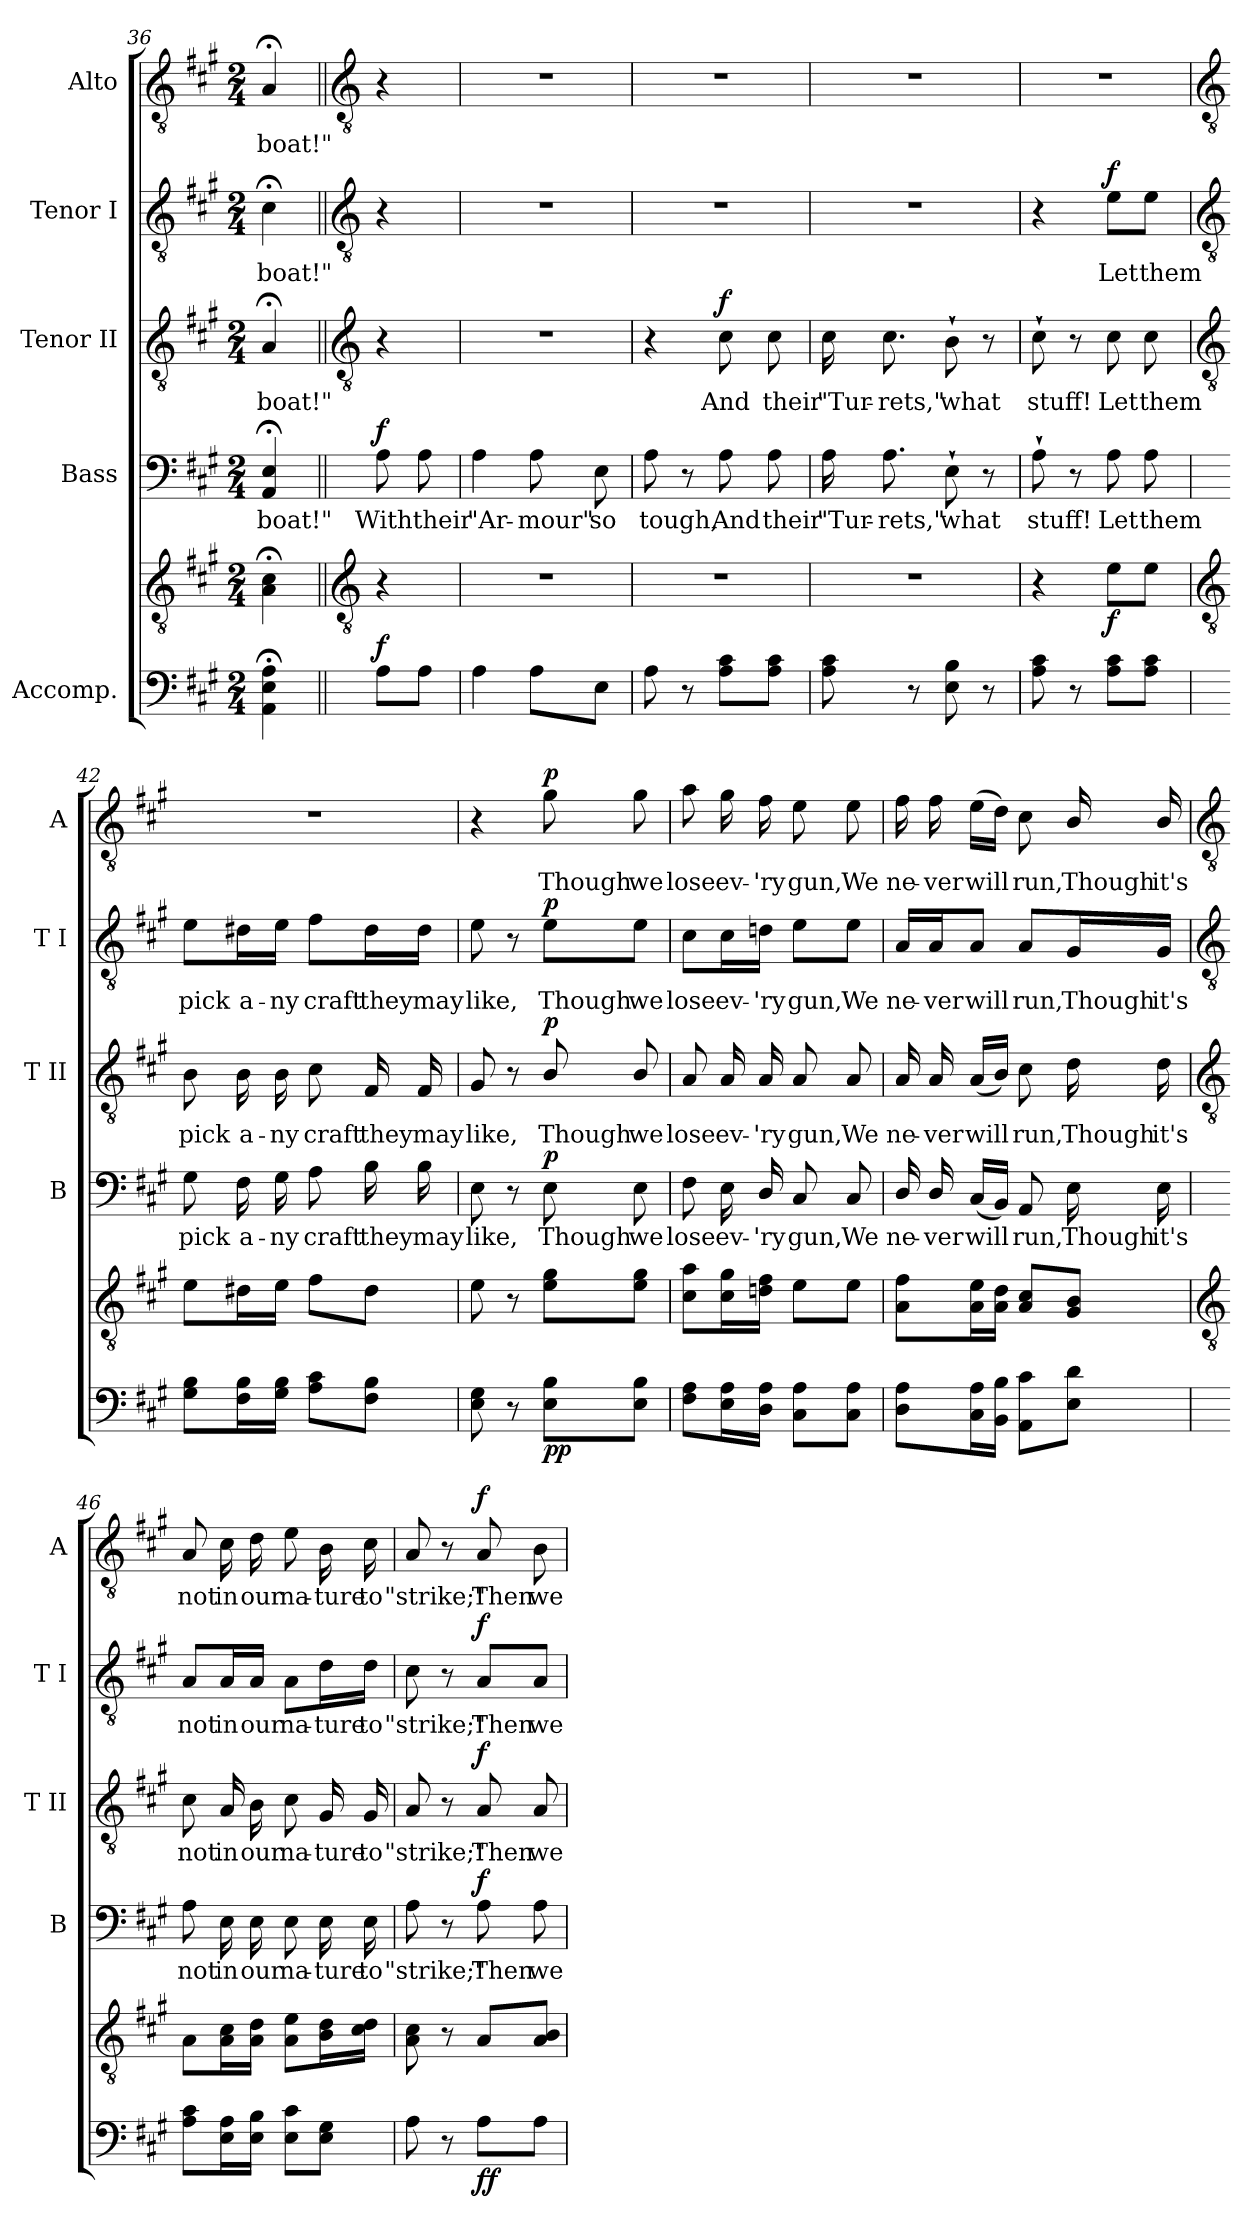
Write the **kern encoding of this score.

**kern	**kern	**dynam	**kern	**text	**dynam	**kern	**text	**dynam	**kern	**text	**dynam	**kern	**text	**dynam
*part5	*part5	*part5	*part4	*part4	*part4	*part3	*part3	*part3	*part2	*part2	*part2	*part1	*part1	*part1
*staff6	*staff5	*staff5/6	*staff4	*staff4	*staff4	*staff3	*staff3	*staff3	*staff2	*staff2	*staff2	*staff1	*staff1	*staff1
*I"Accomp.	*	*	*I"Bass	*	*	*I"Tenor II	*	*	*I"Tenor I	*	*	*I"Alto	*	*
*	*	*	*I'B	*	*	*I'T II	*	*	*I'T I	*	*	*I'A	*	*
*clefF4	*clefGv2	*	*clefF4	*	*	*clefGv2	*	*	*clefGv2	*	*	*clefGv2	*	*
*k[f#c#g#]	*k[f#c#g#]	*	*k[f#c#g#]	*	*	*k[f#c#g#]	*	*	*k[f#c#g#]	*	*	*k[f#c#g#]	*	*
*A:	*A:	*	*A:	*	*	*A:	*	*	*A:	*	*	*A:	*	*
*M2/4	*M2/4	*	*M2/4	*	*	*M2/4	*	*	*M2/4	*	*	*M2/4	*	*
=36	=36	=36	=36	=36	=36	=36	=36	=36	=36	=36	=36	=36	=36	=36
!	!	!	!	!LO:LY:b	!	!	!LO:LY:b	!	!	!LO:LY:b	!	!	!LO:LY:b	!
4AA;< 4E;< 4A;<	4A;< 4c#;<	.	4AA;< 4E;<	boat!"	.	4A;<	boat!"	.	4c#;<	boat!"	.	4A;<	boat!"	.
!!LO:LB:g=z
=37||	=37||	=37||	=37||	=37||	=37||	=37||	=37||	=37||	=37||	=37||	=37||	=37||	=37||	=37||
*	*clefGv2	*	*	*	*	*clefGv2	*	*	*clefGv2	*	*	*clefGv2	*	*
!	!	!LO:DY:a=2	!	!LO:LY:b	!LO:DY:b	!	!	!	!	!	!	!	!	!
8AL	4r	f	8A	With	f	4r	.	.	4r	.	.	4r	.	.
!	!	!	!	!LO:LY:b	!	!	!	!	!	!	!	!	!	!
8AJ	.	.	8A	their	.	.	.	.	.	.	.	.	.	.
=38	=38	=38	=38	=38	=38	=38	=38	=38	=38	=38	=38	=38	=38	=38
!	!LO:N:vis=1	!	!	!LO:LY:b	!	!LO:N:vis=1	!	!	!LO:N:vis=1	!	!	!LO:N:vis=1	!	!
4A	2r	.	4A	"Ar-	.	2r	.	.	2r	.	.	2r	.	.
!	!	!	!	!LO:LY:b	!	!	!	!	!	!	!	!	!	!
8AL	.	.	8A	-mour"	.	.	.	.	.	.	.	.	.	.
!	!	!	!	!LO:LY:b	!	!	!	!	!	!	!	!	!	!
8EJ	.	.	8E	so	.	.	.	.	.	.	.	.	.	.
=39	=39	=39	=39	=39	=39	=39	=39	=39	=39	=39	=39	=39	=39	=39
!	!LO:N:vis=1	!	!	!LO:LY:b	!	!	!	!	!LO:N:vis=1	!	!	!LO:N:vis=1	!	!
8A	2r	.	8A	tough,	.	4r	.	.	2r	.	.	2r	.	.
8r	.	.	8r	.	.	.	.	.	.	.	.	.	.	.
!	!	!	!	!LO:LY:b	!	!	!LO:LY:b	!LO:DY:b	!	!	!	!	!	!
8A 8c#L	.	.	8A	And	.	8c#	And	f	.	.	.	.	.	.
!	!	!	!	!LO:LY:b	!	!	!LO:LY:b	!	!	!	!	!	!	!
8A 8c#J	.	.	8A	their	.	8c#	their	.	.	.	.	.	.	.
=40	=40	=40	=40	=40	=40	=40	=40	=40	=40	=40	=40	=40	=40	=40
!	!LO:N:vis=1	!	!	!LO:LY:b	!	!	!LO:LY:b	!	!LO:N:vis=1	!	!	!LO:N:vis=1	!	!
8A 8c#	2r	.	16A	"Tur-	.	16c#	"Tur-	.	2r	.	.	2r	.	.
!	!	!	!	!LO:LY:b	!	!	!LO:LY:b	!	!	!	!	!	!	!
.	.	.	8.A	-rets,"	.	8.c#	-rets,"	.	.	.	.	.	.	.
8r	.	.	.	.	.	.	.	.	.	.	.	.	.	.
!	!	!	!	!LO:LY:b	!	!	!LO:LY:b	!	!	!	!	!	!	!
8E 8B	.	.	8E`	what	.	8B`	what	.	.	.	.	.	.	.
8r	.	.	8r	.	.	8r	.	.	.	.	.	.	.	.
=41	=41	=41	=41	=41	=41	=41	=41	=41	=41	=41	=41	=41	=41	=41
!	!	!	!	!LO:LY:b	!	!	!LO:LY:b	!	!	!	!	!LO:N:vis=1	!	!
8A 8c#	4r	.	8A`	stuff!	.	8c#`	stuff!	.	4r	.	.	2r	.	.
8r	.	.	8r	.	.	8r	.	.	.	.	.	.	.	.
!	!	!LO:DY:b	!	!LO:LY:b	!	!	!LO:LY:b	!	!	!LO:LY:b	!LO:DY:b	!	!	!
8A 8c#L	8eL	f	8A	Let	.	8c#	Let	.	8e\L	Let	f	.	.	.
!	!	!	!	!LO:LY:b	!	!	!LO:LY:b	!	!	!LO:LY:b	!	!	!	!
8A 8c#J	8eJ	.	8A	them	.	8c#	them	.	8e\J	them	.	.	.	.
!!LO:LB:g=z
=42	=42	=42	=42	=42	=42	=42	=42	=42	=42	=42	=42	=42	=42	=42
*	*clefGv2	*	*	*	*	*clefGv2	*	*	*clefGv2	*	*	*clefGv2	*	*
!	!	!	!	!LO:LY:b	!	!	!LO:LY:b	!	!	!LO:LY:b	!	!LO:N:vis=1	!	!
8G# 8BL	8eL	.	8G#	pick	.	8B	pick	.	8e\L	pick	.	2r	.	.
!	!	!	!	!LO:LY:b	!	!	!LO:LY:b	!	!	!LO:LY:b	!	!	!	!
16F# 16BL	16d#XL	.	16F#	a-	.	16B	a-	.	16d#X\L	a-	.	.	.	.
!	!	!	!	!LO:LY:b	!	!	!LO:LY:b	!	!	!LO:LY:b	!	!	!	!
16G# 16BJJ	16eJJ	.	16G#	-ny	.	16B	-ny	.	16e\JJ	-ny	.	.	.	.
!	!	!	!	!LO:LY:b	!	!	!LO:LY:b	!	!	!LO:LY:b	!	!	!	!
8A 8c#L	8f#L	.	8A	craft	.	8c#	craft	.	8f#\L	craft	.	.	.	.
!	!	!	!	!LO:LY:b	!	!	!LO:LY:b	!	!	!LO:LY:b	!	!	!	!
8F# 8BJ	8d#J	.	16B	they	.	16F#	they	.	16d#\L	they	.	.	.	.
!	!	!	!	!LO:LY:b	!	!	!LO:LY:b	!	!	!LO:LY:b	!	!	!	!
.	.	.	16B	may	.	16F#	may	.	16d#\JJ	may	.	.	.	.
=43	=43	=43	=43	=43	=43	=43	=43	=43	=43	=43	=43	=43	=43	=43
!	!	!	!	!LO:LY:b	!	!	!LO:LY:b	!	!	!LO:LY:b	!	!	!	!
8E 8G#	8e	.	8E	like,	.	8G#	like,	.	8e	like,	.	4r	.	.
8r	8r	.	8r	.	.	8r	.	.	8r	.	.	.	.	.
!	!	!LO:DY:b=2	!	!LO:LY:b	!	!	!LO:LY:b	!	!	!LO:LY:b	!	!	!LO:LY:b	!
!	!	!LO:DY:n=1:b	!	!	!LO:DY:b	!	!	!LO:DY:b	!	!	!LO:DY:b	!	!	!LO:DY:b
8E 8BL	8e 8g#L	p p	8E	Though	p	8B/	Though	p	8e\L	Though	p	8g#	Though	p
!	!	!	!	!LO:LY:b	!	!	!LO:LY:b	!	!	!LO:LY:b	!	!	!LO:LY:b	!
8E 8BJ	8e 8g#J	.	8E	we	.	8B/	we	.	8e\J	we	.	8g#	we	.
=44	=44	=44	=44	=44	=44	=44	=44	=44	=44	=44	=44	=44	=44	=44
!	!	!	!	!LO:LY:b	!	!	!LO:LY:b	!	!	!LO:LY:b	!	!	!LO:LY:b	!
8F# 8AL	8c# 8aL	.	8F#	lose	.	8A	lose	.	8c#\L	lose	.	8a	lose	.
!	!	!	!	!LO:LY:b	!	!	!LO:LY:b	!	!	!LO:LY:b	!	!	!LO:LY:b	!
16E 16AL	16c# 16g#L	.	16E	ev-	.	16A	ev-	.	16c#\L	ev-	.	16g#	ev-	.
!	!	!	!	!LO:LY:b	!	!	!LO:LY:b	!	!	!LO:LY:b	!	!	!LO:LY:b	!
16D 16AJJ	16dn 16f#JJ	.	16D/	-'ry	.	16A	-'ry	.	16dn\JJ	-'ry	.	16f#	-'ry	.
!	!	!	!	!LO:LY:b	!	!	!LO:LY:b	!	!	!LO:LY:b	!	!	!LO:LY:b	!
8C# 8AL	8eL	.	8C#	gun,	.	8A	gun,	.	8e\L	gun,	.	8e	gun,	.
!	!	!	!	!LO:LY:b	!	!	!LO:LY:b	!	!	!LO:LY:b	!	!	!LO:LY:b	!
8C# 8AJ	8eJ	.	8C#	We	.	8A	We	.	8e\J	We	.	8e	We	.
=45	=45	=45	=45	=45	=45	=45	=45	=45	=45	=45	=45	=45	=45	=45
!	!	!	!	!LO:LY:b	!	!	!LO:LY:b	!	!	!LO:LY:b	!	!	!LO:LY:b	!
8D 8AL	8A 8f#L	.	16D/	ne-	.	16A	ne-	.	16A/LL	ne-	.	16f#	ne-	.
!	!	!	!	!LO:LY:b	!	!	!LO:LY:b	!	!	!LO:LY:b	!	!	!LO:LY:b	!
.	.	.	16D/	-ver	.	16A	-ver	.	16A/J	-ver	.	16f#	-ver	.
!	!	!	!	!LO:LY:b	!	!	!LO:LY:b	!	!	!LO:LY:b	!	!	!LO:LY:b	!
16C# 16AL	16A 16eL	.	(<16C#LL	will	.	(<16ALL	will	.	8A/J	will	.	(>16eLL	will	.
16BB 16BJJ	16A 16dJJ	.	16BBJJ)	.	.	16BJJ)	.	.	.	.	.	16dJJ)	.	.
!	!	!	!	!LO:LY:b	!	!	!LO:LY:b	!	!	!LO:LY:b	!	!	!LO:LY:b	!
8AA 8c#L	8A 8c#L	.	8AA	run,	.	8c#	run,	.	8A/L	run,	.	8c#	run,	.
!	!	!	!	!LO:LY:b	!	!	!LO:LY:b	!	!	!LO:LY:b	!	!	!LO:LY:b	!
8E 8dJ	8G# 8BJ	.	16E	Though	.	16d	Though	.	16G#/L	Though	.	16B/	Though	.
!	!	!	!	!LO:LY:b	!	!	!LO:LY:b	!	!	!LO:LY:b	!	!	!LO:LY:b	!
.	.	.	16E	it's	.	16d	it's	.	16G#/JJ	it's	.	16B/	it's	.
!!LO:LB:g=z
=46	=46	=46	=46	=46	=46	=46	=46	=46	=46	=46	=46	=46	=46	=46
*	*clefGv2	*	*	*	*	*clefGv2	*	*	*clefGv2	*	*	*clefGv2	*	*
!	!	!	!	!LO:LY:b	!	!	!LO:LY:b	!	!	!LO:LY:b	!	!	!LO:LY:b	!
8A 8c#L	8AL	.	8A	not	.	8c#	not	.	8A/L	not	.	8A	not	.
!	!	!	!	!LO:LY:b	!	!	!LO:LY:b	!	!	!LO:LY:b	!	!	!LO:LY:b	!
16E 16AL	16A 16c#L	.	16E	in	.	16A	in	.	16A/L	in	.	16c#	in	.
!	!	!	!	!LO:LY:b	!	!	!LO:LY:b	!	!	!LO:LY:b	!	!	!LO:LY:b	!
16E 16BJJ	16A 16dJJ	.	16E	our	.	16B	our	.	16A/JJ	our	.	16d	our	.
!	!	!	!	!LO:LY:b	!	!	!LO:LY:b	!	!	!LO:LY:b	!	!	!LO:LY:b	!
8E 8c#L	8A 8eL	.	8E	na-	.	8c#	na-	.	8A\L	na-	.	8e	na-	.
!	!	!	!	!LO:LY:b	!	!	!LO:LY:b	!	!	!LO:LY:b	!	!	!LO:LY:b	!
8E 8G#J	16B 16dL	.	16E	-ture	.	16G#	-ture	.	16d\L	-ture	.	16B	-ture	.
!	!	!	!	!LO:LY:b	!	!	!LO:LY:b	!	!	!LO:LY:b	!	!	!LO:LY:b	!
.	16c# 16dJJ	.	16E	to	.	16G#	to	.	16d\JJ	to	.	16c#	to	.
=47	=47	=47	=47	=47	=47	=47	=47	=47	=47	=47	=47	=47	=47	=47
!	!	!	!	!LO:LY:b	!	!	!LO:LY:b	!	!	!LO:LY:b	!	!	!LO:LY:b	!
8A	8A 8c#	.	8A	"strike;"	.	8A	"strike;"	.	8c#	"strike;"	.	8A	"strike;"	.
8r	8r	.	8r	.	.	8r	.	.	8r	.	.	8r	.	.
!	!	!LO:DY:b=2	!	!LO:LY:b	!	!	!LO:LY:b	!	!	!LO:LY:b	!	!	!LO:LY:b	!
!	!	!LO:DY:n=1:b	!	!	!LO:DY:b	!	!	!LO:DY:b	!	!	!LO:DY:b	!	!	!LO:DY:b
8AL	8AL	f f	8A	Then	f	8A	Then	f	8A/L	Then	f	8A	Then	f
!	!	!	!	!LO:LY:b	!	!	!LO:LY:b	!	!	!LO:LY:b	!	!	!LO:LY:b	!
8AJ	8A 8BJ	.	8A	we	.	8A	we	.	8A/J	we	.	8B	we	.
=	=	=	=	=	=	=	=	=	=	=	=	=	=	=
*-	*-	*-	*-	*-	*-	*-	*-	*-	*-	*-	*-	*-	*-	*-
